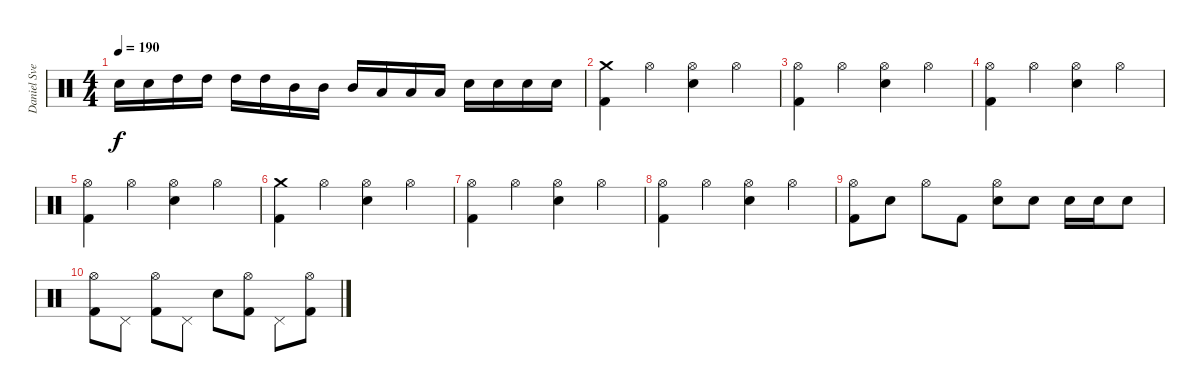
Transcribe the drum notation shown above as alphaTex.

\track ("Daniel Svensson" "Daniel Sve") {instrument percussion}
\staff {score}
\articulation defaults
\ts (4 4)
\tempo 190
\clef neutral
\ks c "Electric Snare (hit)".16{dy f} "Electric Snare (hit)".16 "High Tom (hit)".16 "High Tom (hit)".16 "High Tom (hit)".16 "High Tom (hit)".16 "Mid Tom (hit)".16 "Mid Tom (hit)".16 "Mid Tom (hit)".16 "Low Tom (hit)".16 "Low Tom (hit)".16 "Low Tom (hit)".16 "Electric Snare (hit)".16 "Electric Snare (hit)".16 "Electric Snare (hit)".16 "Electric Snare (hit)".16
|
("Kick (hit) 2" "Crash medium (hit)").4 "Hi-Hat (open)".4 ("Electric Snare (hit)" "Hi-Hat (open)").4 "Hi-Hat (open)".4 |
("Kick (hit) 2" "Hi-Hat (open)").4 "Hi-Hat (open)".4 ("Electric Snare (hit)" "Hi-Hat (open)").4 "Hi-Hat (open)".4 |
("Kick (hit) 2" "Hi-Hat (open)").4 "Hi-Hat (open)".4 ("Electric Snare (hit)" "Hi-Hat (open)").4 "Hi-Hat (open)".4 |
("Kick (hit) 2" "Hi-Hat (open)").4 "Hi-Hat (open)".4 ("Electric Snare (hit)" "Hi-Hat (open)").4 "Hi-Hat (open)".4 |
("Kick (hit) 2" "Crash medium (hit)").4 "Hi-Hat (open)".4 ("Electric Snare (hit)" "Hi-Hat (open)").4 "Hi-Hat (open)".4 |
("Kick (hit) 2" "Hi-Hat (open)").4 "Hi-Hat (open)".4 ("Electric Snare (hit)" "Hi-Hat (open)").4 "Hi-Hat (open)".4 |
("Kick (hit) 2" "Hi-Hat (open)").4 "Hi-Hat (open)".4 ("Electric Snare (hit)" "Hi-Hat (open)").4 "Hi-Hat (open)".4 |
("Kick (hit) 2" "Hi-Hat (open)").8 "Electric Snare (hit)".8 "Hi-Hat (open)".8 "Kick (hit) 2".8 ("Electric Snare (hit)" "Hi-Hat (open)").8 "Electric Snare (hit)".8 "Electric Snare (hit)".16 "Electric Snare (hit)".16 "Electric Snare (hit)".8 |
("Kick (hit) 2" "Hi-Hat (open)").8 "Pedal Hi-Hat (hit)".8 ("Kick (hit) 2" "Hi-Hat (open)").8 "Pedal Hi-Hat (hit)".8 "Electric Snare (hit)".8 ("Kick (hit) 2" "Hi-Hat (open)").8 "Pedal Hi-Hat (hit)".8 ("Kick (hit) 2" "Hi-Hat (open)").8
